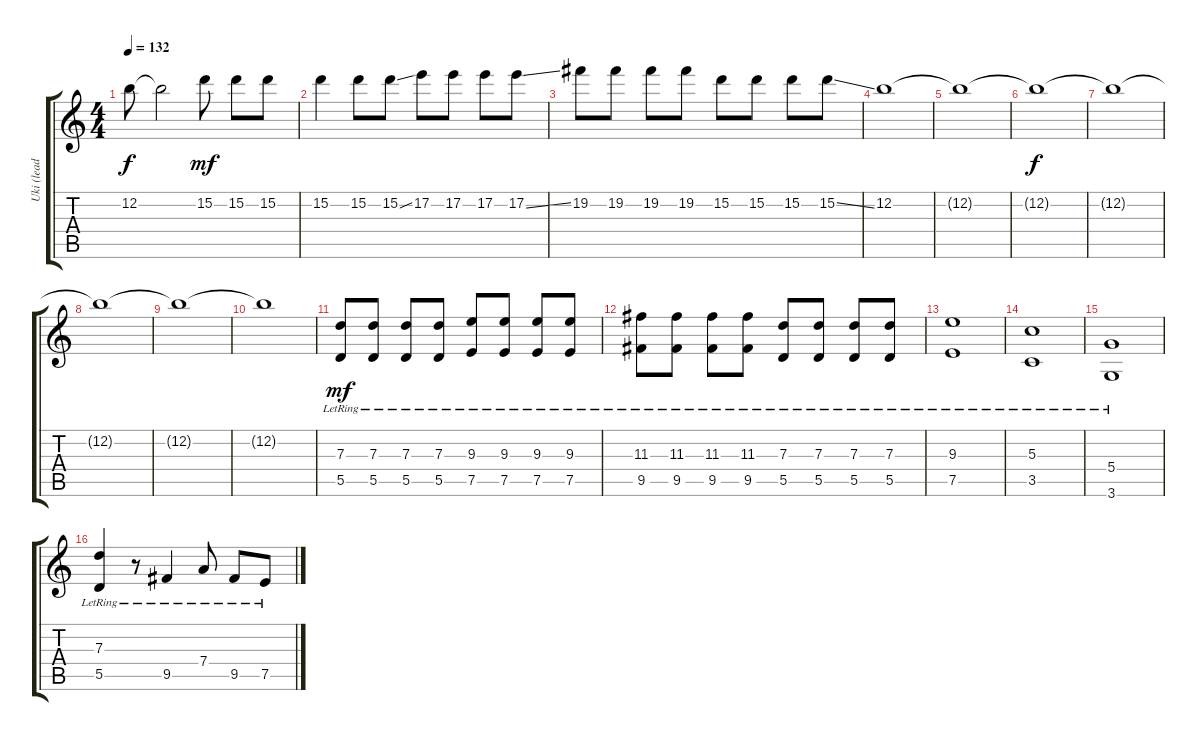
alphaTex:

\track ("Uki (lead guitar)" "Uki (lead ") {instrument overdrivenguitar}
\staff {score tabs}
\tuning (E4 B3 G3 D3 A2 E2) {hide}
\ts (4 4)
\tempo 132
\clef g2
\ks c
12.2.8{dy f} 12.2{t}.2 15.2.8{dy mf} 15.2.8 15.2.8 |
15.2.4 15.2.8 15.2{ss}.8 17.2.8 17.2.8 17.2.8 17.2{ss}.8 |
19.2.8 19.2.8 19.2.8 19.2.8 15.2.8 15.2.8 15.2.8 15.2{ss}.8 |
12.2.1 |
12.2{t}.1 |
12.2{t}.1{dy f} |
12.2{t}.1 |
12.2{t}.1 |
12.2{t}.1 |
12.2{t}.1 |
(7.3{lr} 5.5{lr}).8{dy mf} (7.3{lr} 5.5{lr}).8 (7.3{lr} 5.5{lr}).8 (7.3{lr} 5.5{lr}).8 (9.3{lr} 7.5{lr}).8 (9.3{lr} 7.5{lr}).8 (9.3{lr} 7.5{lr}).8 (9.3{lr} 7.5{lr}).8 |
(11.3{lr} 9.5{lr}).8 (11.3{lr} 9.5{lr}).8 (11.3{lr} 9.5{lr}).8 (11.3{lr} 9.5{lr}).8 (7.3{lr} 5.5{lr}).8 (7.3{lr} 5.5{lr}).8 (7.3{lr} 5.5{lr}).8 (7.3{lr} 5.5{lr}).8 |
(9.3{lr} 7.5{lr}).1 |
(5.3{lr} 3.5{lr}).1 |
(5.4{lr} 3.6{lr}).1 |
(7.3{lr} 5.5{lr}).4 r.8 9.5{lr}.4 7.4{lr}.8 9.5{lr}.8 7.5{lr}.8
